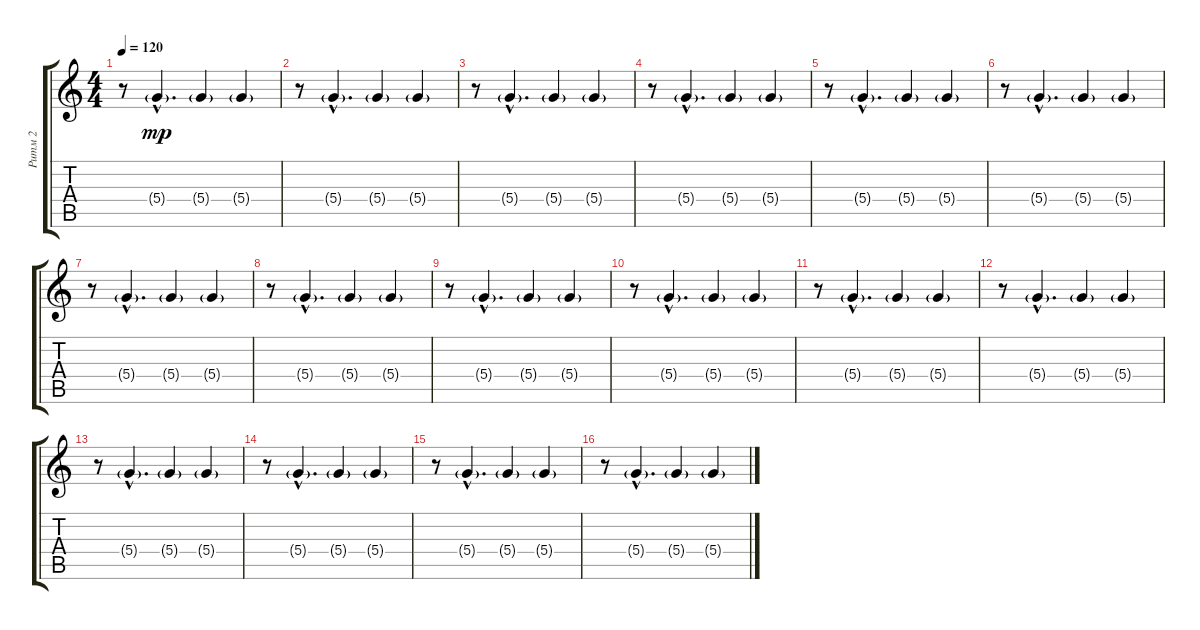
\track ("Ритм 2" "Ритм 2") {instrument acousticguitarsteel}
\staff {score tabs}
\tuning (E4 B3 G3 D3 A2 E2) {hide}
\ts (4 4)
\tempo 120
\clef g2
\ks c
r.8{dy mp} 5.4{g hac}.4{d} 5.4{g}.4 5.4{g}.4 |
r.8 5.4{g hac}.4{d} 5.4{g}.4 5.4{g}.4 |
r.8 5.4{g hac}.4{d} 5.4{g}.4 5.4{g}.4 |
r.8 5.4{g hac}.4{d} 5.4{g}.4 5.4{g}.4 |
r.8 5.4{g hac}.4{d} 5.4{g}.4 5.4{g}.4 |
r.8 5.4{g hac}.4{d} 5.4{g}.4 5.4{g}.4 |
r.8 5.4{g hac}.4{d} 5.4{g}.4 5.4{g}.4 |
r.8 5.4{g hac}.4{d} 5.4{g}.4 5.4{g}.4 |
r.8 5.4{g hac}.4{d} 5.4{g}.4 5.4{g}.4 |
r.8 5.4{g hac}.4{d} 5.4{g}.4 5.4{g}.4 |
r.8 5.4{g hac}.4{d} 5.4{g}.4 5.4{g}.4 |
r.8 5.4{g hac}.4{d} 5.4{g}.4 5.4{g}.4 |
r.8 5.4{g hac}.4{d} 5.4{g}.4 5.4{g}.4 |
r.8 5.4{g hac}.4{d} 5.4{g}.4 5.4{g}.4 |
r.8 5.4{g hac}.4{d} 5.4{g}.4 5.4{g}.4 |
r.8 5.4{g hac}.4{d} 5.4{g}.4 5.4{g}.4
